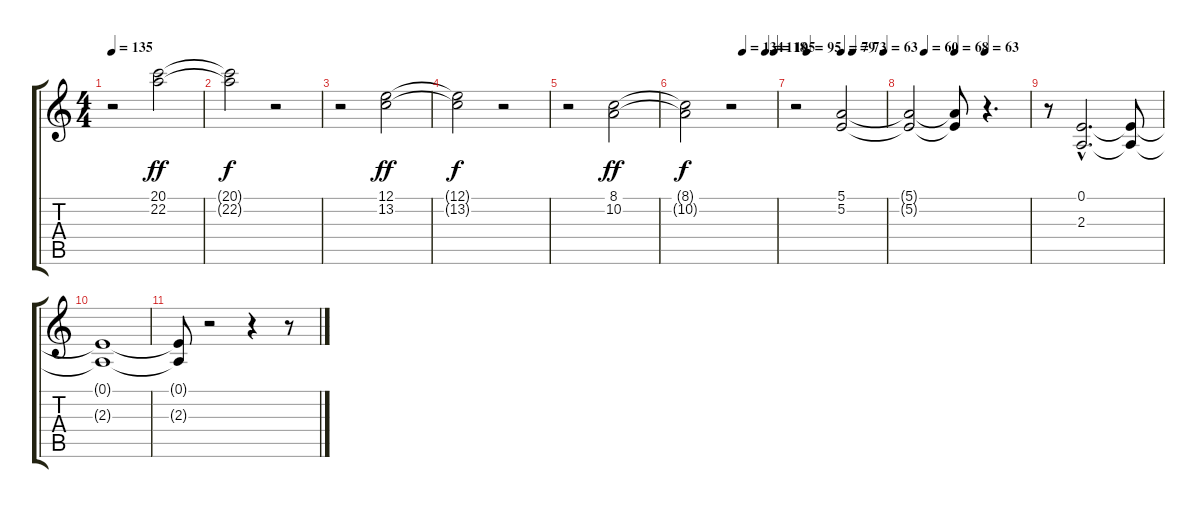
\track "" {instrument violin}
\staff {score tabs}
\tuning (E4 B3 G3 D3 A2 E2) {hide}
\ts (4 4)
\tempo 135
\clef g2
\ks c
r.2{dy f} (20.1 22.2).2{dy ff} |
(20.1{t} 22.2{t}).2{dy f} r.2 |
r.2 (12.1 13.2).2{dy ff} |
(12.1{t} 13.2{t}).2{dy f} r.2 |
r.2 (8.1 10.2).2{dy ff} |
\tempo (134 0.6354166666666666)
\tempo (118 0.8854166666666666)
\tempo (105 0.9791666666666666)
(8.1{t} 10.2{t}).2{dy f} r.2 |
\tempo (95 0.13541666666666666)
\tempo (79 0.5104166666666666)
\tempo (73 0.6354166666666666)
\tempo (63 0.9791666666666666)
r.2 (5.1 5.2).2 |
\tempo (60 0.13541666666666666)
\tempo (68 0.3854166666666667)
\tempo (63 0.6354166666666666)
(5.1{t} 5.2{t}).2 (5.1{t} 5.2{t}).8 r.4{d} |
r.8 (0.1{hac} 2.3{hac}).2{d} (0.1{t} 2.3{t}).8 |
(0.1{t} 2.3{t}).1 |
(0.1{t} 2.3{t}).8 r.2 r.4 r.8
